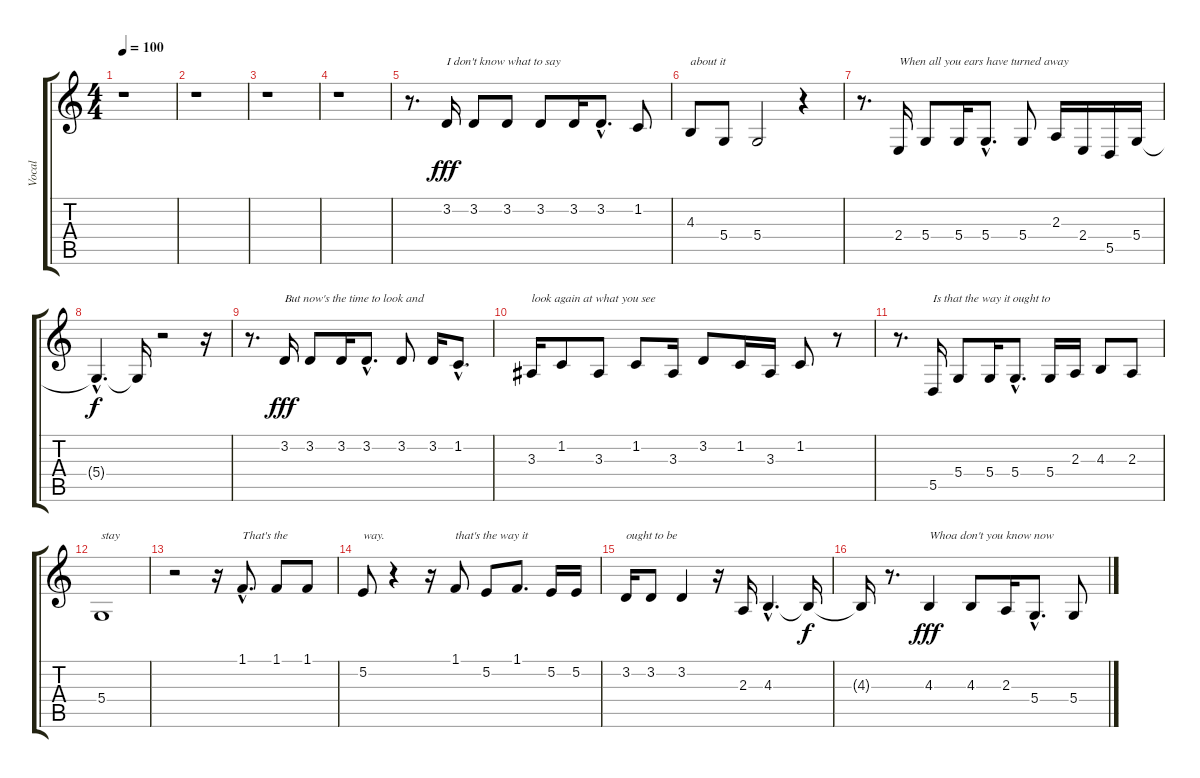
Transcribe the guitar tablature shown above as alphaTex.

\track ("Vocal" "Vocal") {instrument ocarina}
\staff {score tabs}
\tuning (E4 B3 G3 D3 A2 E2) {hide}
\ts (4 4)
\tempo 100
\clef g2
\ks c
r.1{dy f} |
r.1 |
r.1 |
r.1 |
r.8{d} 3.2.16{txt "I don't know what to say" dy fff} 3.2.8 3.2.8 3.2.8 3.2.16 3.2{hac}.8{d} 1.2.8 |
4.3.8{txt "about it"} 5.4.8 5.4.2 r.4 |
r.8{d} 2.4.16{txt "When all you ears have turned away"} 5.4.8 5.4.16 5.4{hac}.8{d} 5.4.8 2.3.16 2.4.16 5.5.16 5.4.16 |
5.4{hac t}.4{d dy f} 5.4{t}.16 r.2 r.16 |
r.8{d} 3.2.16{txt "But now's the time to look and" dy fff} 3.2.8 3.2.16 3.2{hac}.8{d} 3.2.8 3.2.16 1.2{hac}.8{d} |
3.3.16{txt "look again at what you see"} 1.2.8 3.3.8 1.2.8 3.3.16 3.2.8 1.2.16 3.3.16 1.2.8 r.8 |
r.8{d} 5.5.16{txt "Is that the way it ought to"} 5.4.8 5.4.16 5.4{hac}.8{d} 5.4.16 2.3.16 4.3.8 2.3.8 |
5.4.1{txt "stay"} |
r.2 r.16 1.1{hac}.8{d txt "That's the"} 1.1.8 1.1.8 |
5.2.8{txt "way."} r.4 r.16 1.1.8{txt "that's the way it"} 5.2.8 1.1.8{d} 5.2.16 5.2.16 |
3.2.16{txt "ought to be"} 3.2.8 3.2.4 r.16 2.3.16 4.3{hac}.4{d} 4.3{t}.16{dy f} |
4.3{t}.16 r.8{d} 4.3.4{txt "Whoa don't you know now" dy fff} 4.3.8 2.3.16 5.4{hac}.8{d} 5.4.8
